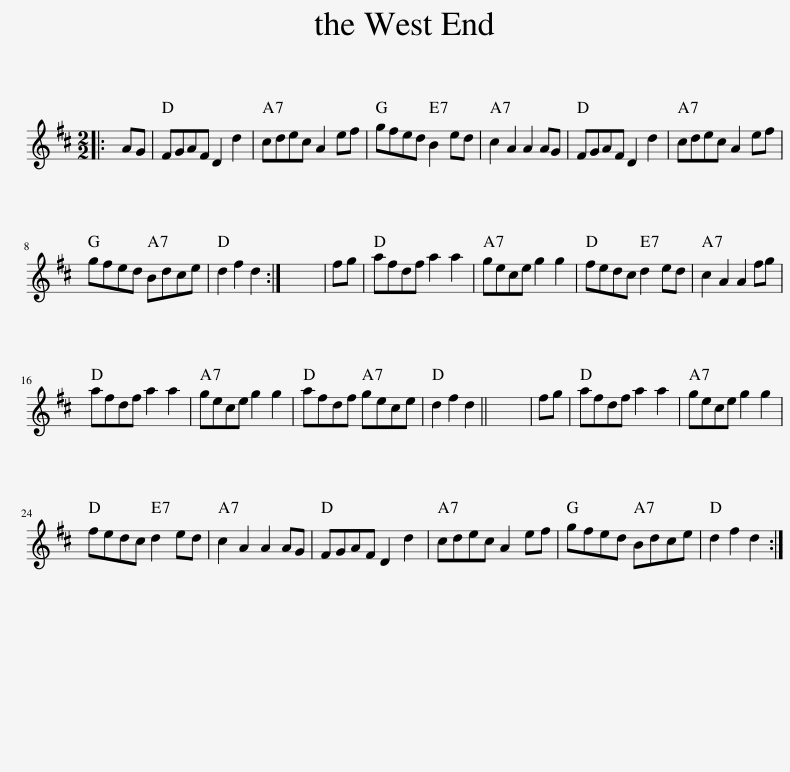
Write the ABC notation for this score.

X:1
L:1/8
M:2/2
I:linebreak $
K:D
V:1 treble
V:1
|: AG | FGAF D2 d2 | cdec A2 ef | gfed B2 ed | c2 A2 A2 AG | %5
 FGAF D2 d2 | cdec A2 ef |$ gfed Bdce | d2 f2 d2 :| x8 | %10
 fg | afdf a2 a2 | gece g2 g2 | fedc d2 ed | c2 A2 A2 fg |$ %15
 afdf a2 a2 | gece g2 g2 | afdf gece | d2 f2 d2 || x8 | %20
 fg | afdf a2 a2 | gece g2 g2 |$ fedc d2 ed | c2 A2 A2 AG | %25
 FGAF D2 d2 | cdec A2 ef | gfed Bdce | d2 f2 d2 :| %29
